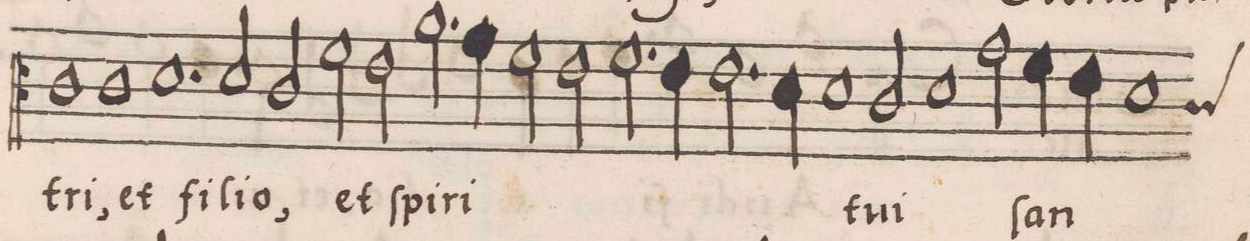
**kern	**text	**text
*I"CANTVS	*	*
*clefC3	*	*
*k[]	*	*
*met(C|)	*	*
*M2/1	*	*
1c	-tri,	.
=115-	=115-	=115-
1c	et	.
1.d	fi-	.
=116-	=116-	=116-
2d/	-li-	.
2c/	-o,	.
2f\	et	.
=117-	=117-	=117-
2e\	.	.
2.a\	ſpi-	.
4g\	-ri-	.
2f\	.	.
=118-	=118-	=118-
2e\	.	.
2.f\	.	.
4e\	.	.
2.e\	.	.
=119-	=119-	=119-
4d\	.	.
1d	-tu-	.
2c/	-i	.
=120-	=120-	=120-
1d	.	.
2g\	ſan-	.
4f\	.	.
4e\	.	.
=121-	=121-	=121-
*custos:c	*	*
1d	.	.
*-	*-	*-
